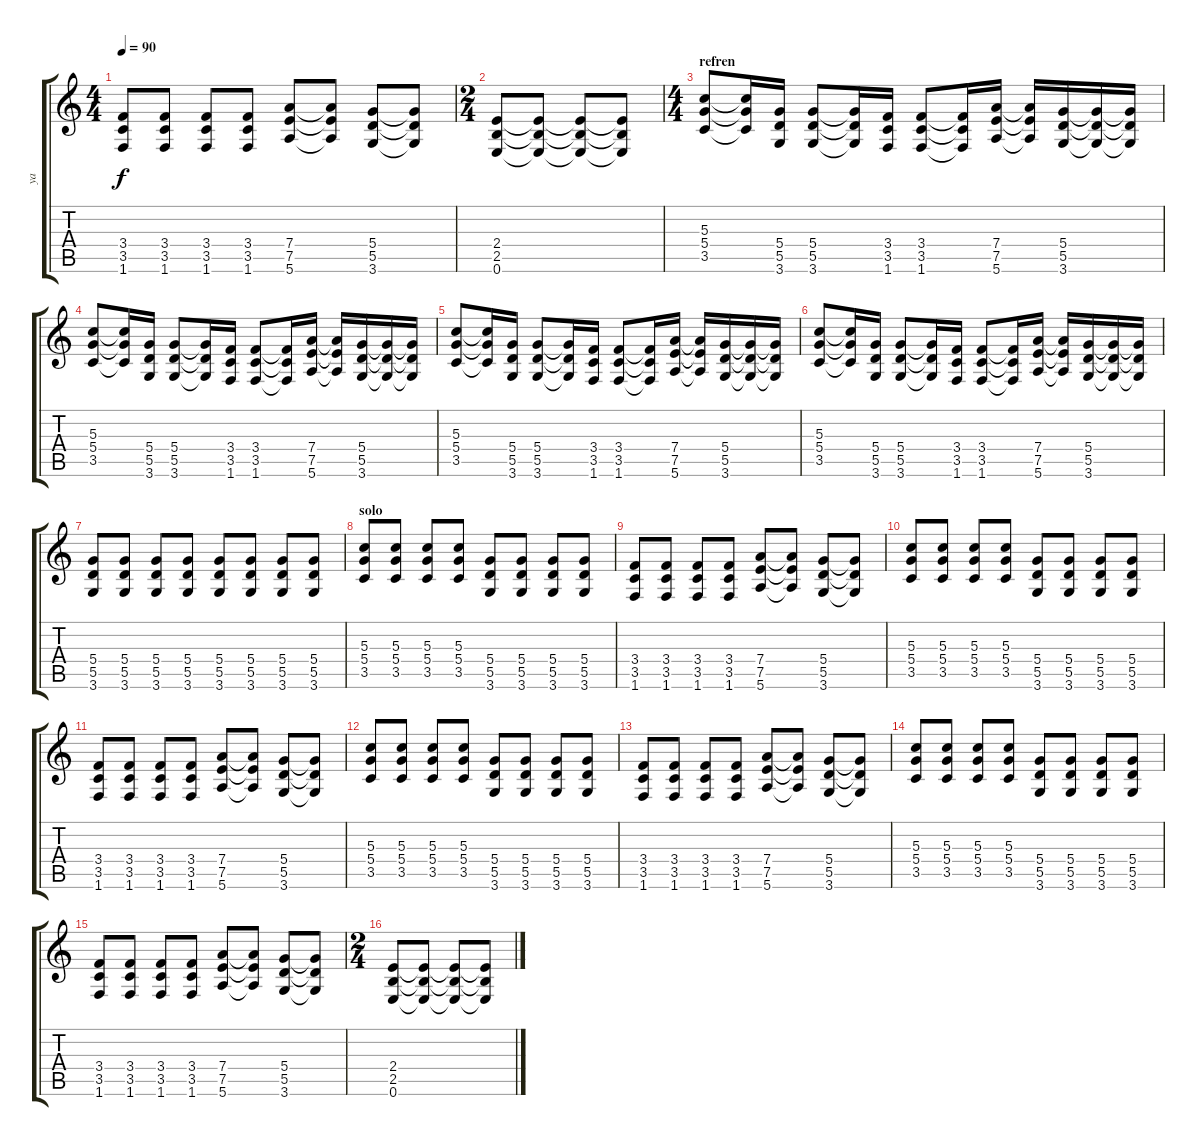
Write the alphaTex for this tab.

\track ("ya" "ya") {instrument overdrivenguitar}
\staff {score tabs}
\tuning (E4 B3 G3 D3 A2 E2) {hide}
\ts (4 4)
\tempo 90
\clef g2
\ks c
(3.4 3.5 1.6).8{dy f} (3.4 3.5 1.6).8 (3.4 3.5 1.6).8 (3.4 3.5 1.6).8 (7.4 7.5 5.6).8 (7.4{t} 7.5{t} 5.6{t}).8 (5.4 5.5 3.6).8 (5.4{t} 5.5{t} 3.6{t}).8 |
\ts (2 4)
(2.4 2.5 0.6).8 (2.4{t} 2.5{t} 0.6{t}).8 (2.4{t} 2.5{t} 0.6{t}).8 (2.4{t} 2.5{t} 0.6{t}).8 |
\ts (4 4)
\section ("" "refren")
(5.3 5.4 3.5).8 (5.3{t} 5.4{t} 3.5{t}).16 (5.4 5.5 3.6).16 (5.4 5.5 3.6).8 (5.4{t} 5.5{t} 3.6{t}).16 (3.4 3.5 1.6).16 (3.4 3.5 1.6).8 (3.4{t} 3.5{t} 1.6{t}).16 (7.4 7.5 5.6).16 (7.4{t} 7.5{t} 5.6{t}).16 (5.4 5.5 3.6).16 (5.4{t} 5.5{t} 3.6{t}).16 (5.4{t} 5.5{t} 3.6{t}).16 |
(5.3 5.4 3.5).8 (5.3{t} 5.4{t} 3.5{t}).16 (5.4 5.5 3.6).16 (5.4 5.5 3.6).8 (5.4{t} 5.5{t} 3.6{t}).16 (3.4 3.5 1.6).16 (3.4 3.5 1.6).8 (3.4{t} 3.5{t} 1.6{t}).16 (7.4 7.5 5.6).16 (7.4{t} 7.5{t} 5.6{t}).16 (5.4 5.5 3.6).16 (5.4{t} 5.5{t} 3.6{t}).16 (5.4{t} 5.5{t} 3.6{t}).16 |
(5.3 5.4 3.5).8 (5.3{t} 5.4{t} 3.5{t}).16 (5.4 5.5 3.6).16 (5.4 5.5 3.6).8 (5.4{t} 5.5{t} 3.6{t}).16 (3.4 3.5 1.6).16 (3.4 3.5 1.6).8 (3.4{t} 3.5{t} 1.6{t}).16 (7.4 7.5 5.6).16 (7.4{t} 7.5{t} 5.6{t}).16 (5.4 5.5 3.6).16 (5.4{t} 5.5{t} 3.6{t}).16 (5.4{t} 5.5{t} 3.6{t}).16 |
(5.3 5.4 3.5).8 (5.3{t} 5.4{t} 3.5{t}).16 (5.4 5.5 3.6).16 (5.4 5.5 3.6).8 (5.4{t} 5.5{t} 3.6{t}).16 (3.4 3.5 1.6).16 (3.4 3.5 1.6).8 (3.4{t} 3.5{t} 1.6{t}).16 (7.4 7.5 5.6).16 (7.4{t} 7.5{t} 5.6{t}).16 (5.4 5.5 3.6).16 (5.4{t} 5.5{t} 3.6{t}).16 (5.4{t} 5.5{t} 3.6{t}).16 |
(5.4 5.5 3.6).8 (5.4 5.5 3.6).8 (5.4 5.5 3.6).8 (5.4 5.5 3.6).8 (5.4 5.5 3.6).8 (5.4 5.5 3.6).8 (5.4 5.5 3.6).8 (5.4 5.5 3.6).8 |
\section ("" "solo")
(5.3 5.4 3.5).8 (5.3 5.4 3.5).8 (5.3 5.4 3.5).8 (5.3 5.4 3.5).8 (5.4 5.5 3.6).8 (5.4 5.5 3.6).8 (5.4 5.5 3.6).8 (5.4 5.5 3.6).8 |
(3.4 3.5 1.6).8 (3.4 3.5 1.6).8 (3.4 3.5 1.6).8 (3.4 3.5 1.6).8 (7.4 7.5 5.6).8 (7.4{t} 7.5{t} 5.6{t}).8 (5.4 5.5 3.6).8 (5.4{t} 5.5{t} 3.6{t}).8 |
(5.3 5.4 3.5).8 (5.3 5.4 3.5).8 (5.3 5.4 3.5).8 (5.3 5.4 3.5).8 (5.4 5.5 3.6).8 (5.4 5.5 3.6).8 (5.4 5.5 3.6).8 (5.4 5.5 3.6).8 |
(3.4 3.5 1.6).8 (3.4 3.5 1.6).8 (3.4 3.5 1.6).8 (3.4 3.5 1.6).8 (7.4 7.5 5.6).8 (7.4{t} 7.5{t} 5.6{t}).8 (5.4 5.5 3.6).8 (5.4{t} 5.5{t} 3.6{t}).8 |
(5.3 5.4 3.5).8 (5.3 5.4 3.5).8 (5.3 5.4 3.5).8 (5.3 5.4 3.5).8 (5.4 5.5 3.6).8 (5.4 5.5 3.6).8 (5.4 5.5 3.6).8 (5.4 5.5 3.6).8 |
(3.4 3.5 1.6).8 (3.4 3.5 1.6).8 (3.4 3.5 1.6).8 (3.4 3.5 1.6).8 (7.4 7.5 5.6).8 (7.4{t} 7.5{t} 5.6{t}).8 (5.4 5.5 3.6).8 (5.4{t} 5.5{t} 3.6{t}).8 |
(5.3 5.4 3.5).8 (5.3 5.4 3.5).8 (5.3 5.4 3.5).8 (5.3 5.4 3.5).8 (5.4 5.5 3.6).8 (5.4 5.5 3.6).8 (5.4 5.5 3.6).8 (5.4 5.5 3.6).8 |
(3.4 3.5 1.6).8 (3.4 3.5 1.6).8 (3.4 3.5 1.6).8 (3.4 3.5 1.6).8 (7.4 7.5 5.6).8 (7.4{t} 7.5{t} 5.6{t}).8 (5.4 5.5 3.6).8 (5.4{t} 5.5{t} 3.6{t}).8 |
\ts (2 4)
(2.4 2.5 0.6).8 (2.4{t} 2.5{t} 0.6{t}).8 (2.4{t} 2.5{t} 0.6{t}).8 (2.4{t} 2.5{t} 0.6{t}).8
